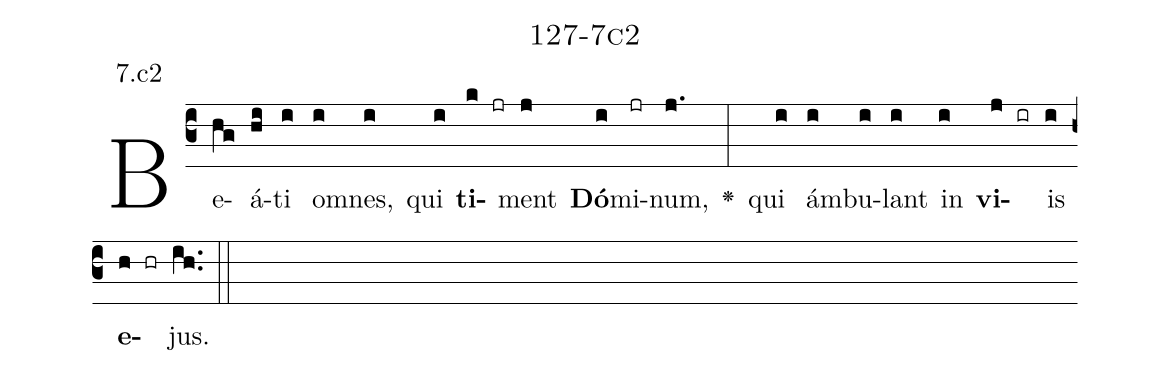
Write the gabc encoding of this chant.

name: 127-7c2;
annotation: 7.c2;
%%
(c3)Be(hg)á(hi)ti(i) om(i)nes,(i) qui(i) <b>ti</b>(k jr)ment(j) <b>Dó</b>(i)mi(jr)num,(j.) <v>\greheightstar</v>(:) qui(i) ám(i)bu(i)lant(i) in(i) <b>vi</b>(j ir)is(i) <b>e</b>(h hr)jus.(ih..) (::)


%E(i) u(i) o(j) u(i) a(h) e.(ih..) (::)
